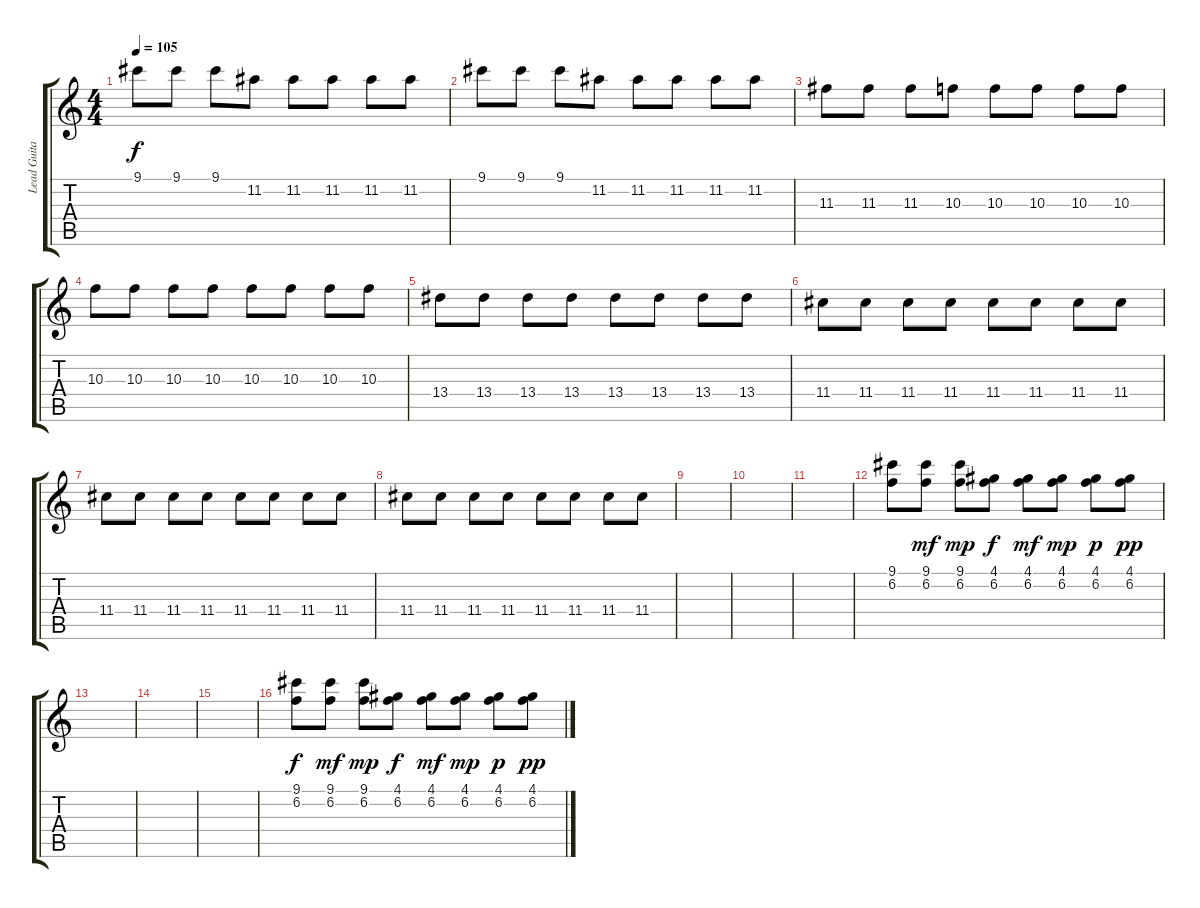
\track ("Lead Guitar 3" "Lead Guita") {instrument electricguitarclean}
\staff {score tabs}
\tuning (E4 B3 G3 D3 A2 E2) {hide}
\ts (4 4)
\tempo 105
\clef g2
\ks c
9.1.8{dy f} 9.1.8 9.1.8 11.2.8 11.2.8 11.2.8 11.2.8 11.2.8 |
9.1.8 9.1.8 9.1.8 11.2.8 11.2.8 11.2.8 11.2.8 11.2.8 |
11.3.8 11.3.8 11.3.8 10.3.8 10.3.8 10.3.8 10.3.8 10.3.8 |
10.3.8 10.3.8 10.3.8 10.3.8 10.3.8 10.3.8 10.3.8 10.3.8 |
13.4.8 13.4.8 13.4.8 13.4.8 13.4.8 13.4.8 13.4.8 13.4.8 |
11.4.8 11.4.8 11.4.8 11.4.8 11.4.8 11.4.8 11.4.8 11.4.8 |
11.4.8 11.4.8 11.4.8 11.4.8 11.4.8 11.4.8 11.4.8 11.4.8 |
11.4.8 11.4.8 11.4.8 11.4.8 11.4.8 11.4.8 11.4.8 11.4.8 |
|
|
|
(9.1 6.2).8{instrument electricguitarclean} (9.1 6.2).8{dy mf} (9.1 6.2).8{dy mp} (4.1 6.2).8{dy f} (4.1 6.2).8{dy mf} (4.1 6.2).8{dy mp} (4.1 6.2).8{dy p} (4.1 6.2).8{dy pp} |
|
|
|
(9.1 6.2).8{dy f} (9.1 6.2).8{dy mf} (9.1 6.2).8{dy mp} (4.1 6.2).8{dy f} (4.1 6.2).8{dy mf} (4.1 6.2).8{dy mp} (4.1 6.2).8{dy p} (4.1 6.2).8{dy pp}
